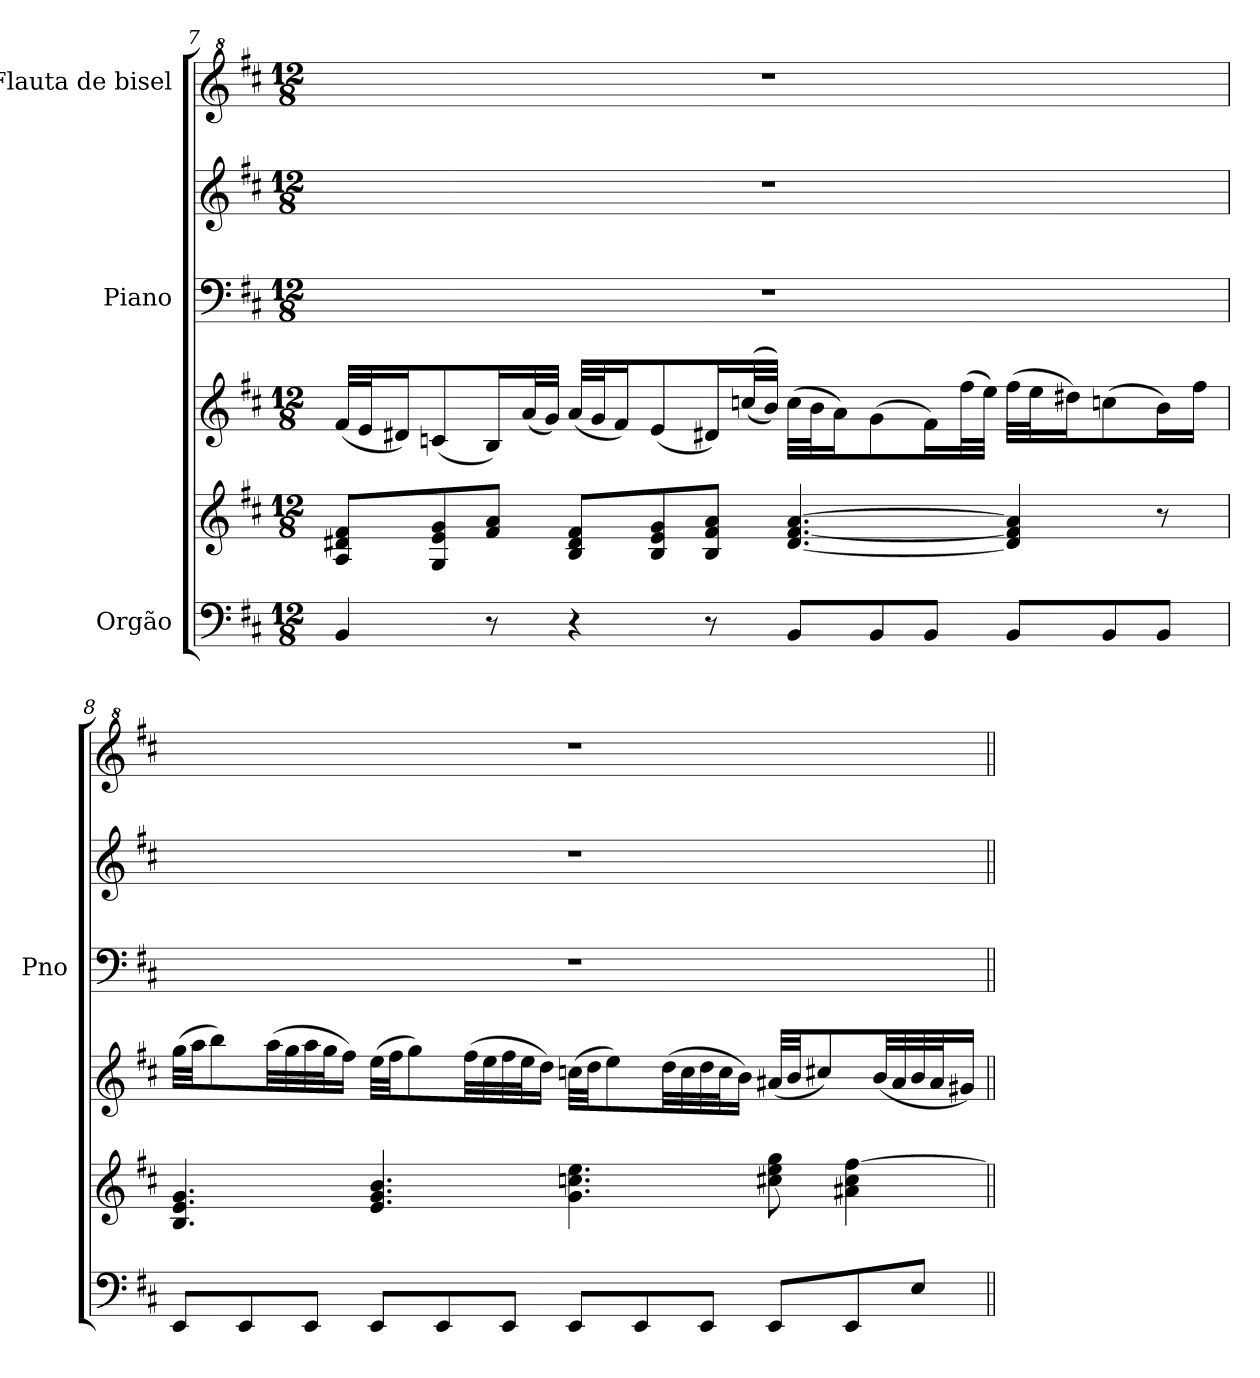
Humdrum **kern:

**kern	**kern	**kern	**kern	**kern	**kern
*part3	*part3	*part3	*part2	*part2	*part1
*staff6	*staff5	*staff4	*staff3	*staff2	*staff1
*I"Orgão	*	*	*I"Piano	*	*I"Flauta de bisel
*	*	*	*I'Pno	*	*
!!LO:LB:g=z
*clefF4	*clefG2	*clefG2	*clefF4	*clefG2	*clefG^2
*k[f#c#]	*k[f#c#]	*k[f#c#]	*k[f#c#]	*k[f#c#]	*k[f#c#]
*M12/8	*M12/8	*M12/8	*M12/8	*M12/8	*M12/8
=7	=7	=7	=7	=7	=7
4BB/	8A/ 8d#X/ 8f#/L	(<32f#/LLL	1.r	1.r	1.r
.	.	32e/J	.	.	.
.	.	16d#X/J)	.	.	.
.	8G/ 8e/ 8g/	(<8cn/	.	.	.
8r	8f#/ 8a/J	16B/L)	.	.	.
.	.	(<32a/L	.	.	.
.	.	32g/JJJ)	.	.	.
4r	8B/ 8d#/ 8f#/L	(<32a/LLL	.	.	.
.	.	32g/J	.	.	.
.	.	16f#/J)	.	.	.
.	8B/ 8e/ 8g/	(<8e/	.	.	.
8r	8B/ 8f#/ 8a/J	16d#X/L)	.	.	.
.	.	(<(<32ccn/L	.	.	.
.	.	32b/JJJ))	.	.	.
8BB/L	[4.d#/ [4.f#/ [4.a/	(>32cc\LLL	.	.	.
.	.	32b\J	.	.	.
.	.	16a\J)	.	.	.
8BB/	.	(>8g\	.	.	.
8BB/J	.	16f#\L)	.	.	.
.	.	(>32ff#\L	.	.	.
.	.	32ee\JJJ)	.	.	.
8BB/L	4d#/] 4f#/] 4a/]	(>32ff#\LLL	.	.	.
.	.	32ee\J	.	.	.
.	.	16dd#X\J)	.	.	.
8BB/	.	(>8ccn\	.	.	.
8BB/J	8r	16b\L)	.	.	.
.	.	16ff#\JJ	.	.	.
=8	=8	=8	=8	=8	=8
8EE/L	4.B/ 4.e/ 4.g/	(>32gg\LLL	1.r	1.r	1.r
.	.	32aa\JJ	.	.	.
.	.	8bb\)	.	.	.
8EE/	.	.	.	.	.
.	.	(>32aa\LL	.	.	.
.	.	32gg\	.	.	.
8EE/J	.	32aa\	.	.	.
.	.	32gg\J	.	.	.
.	.	16ff#\JJ)	.	.	.
8EE/L	4.e/ 4.g/ 4.b/	(>32ee\LLL	.	.	.
.	.	32ff#\JJ	.	.	.
.	.	8gg\)	.	.	.
8EE/	.	.	.	.	.
.	.	(>32ff#\LL	.	.	.
.	.	32ee\	.	.	.
8EE/J	.	32ff#\	.	.	.
.	.	32ee\J	.	.	.
.	.	16dd\JJ)	.	.	.
8EE/L	4.g\ 4.ccn\ 4.ee\	(>32ccn\LLL	.	.	.
.	.	32dd\JJ	.	.	.
.	.	8ee\)	.	.	.
8EE/	.	.	.	.	.
.	.	(>32dd\LL	.	.	.
.	.	32cc\	.	.	.
8EE/J	.	32dd\	.	.	.
.	.	32cc\J	.	.	.
.	.	16b\JJ)	.	.	.
8EE/L	8cc#X\ 8ee\ 8gg\	(<32a#X/LLL	.	.	.
.	.	32b/JJ	.	.	.
.	.	8cc#X/)	.	.	.
8EE/	4a#X\ 4cc#\ [4ff#\	.	.	.	.
.	.	(<32b/LL	.	.	.
.	.	32a#/	.	.	.
8E/J	.	32b/	.	.	.
.	.	32a#/J	.	.	.
.	.	16g#X/JJ)	.	.	.
=||	=||	=||	=||	=||	=||
*-	*-	*-	*-	*-	*-
